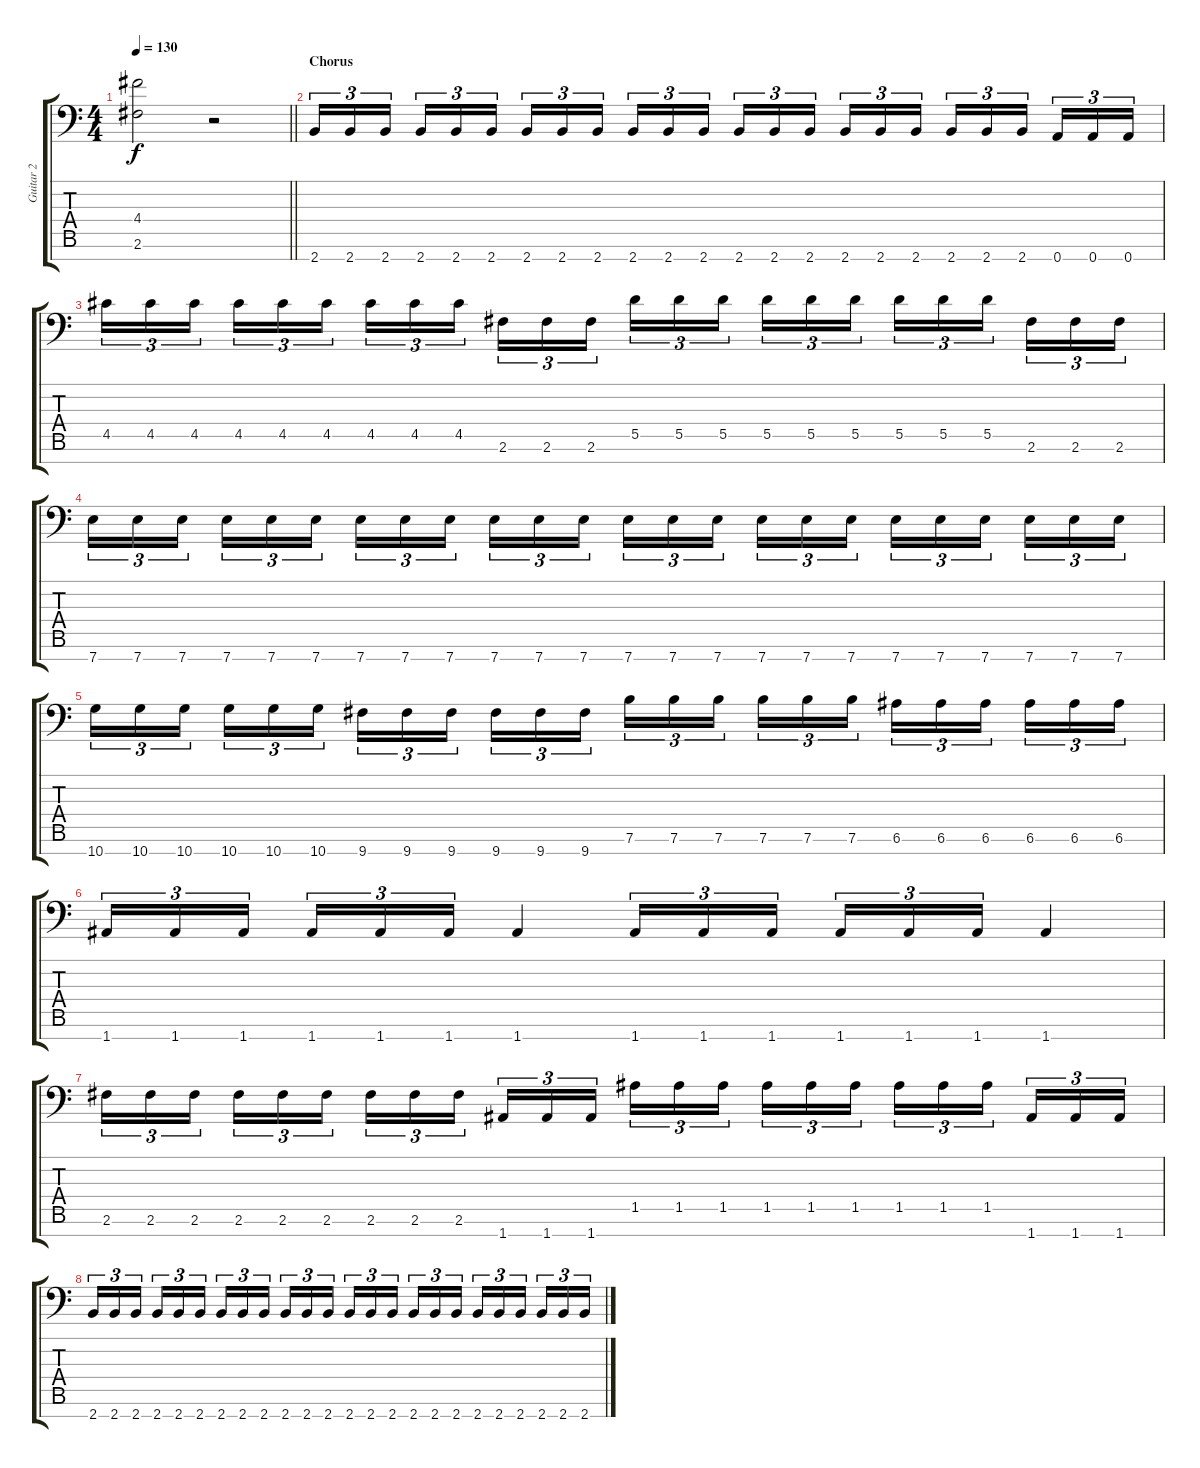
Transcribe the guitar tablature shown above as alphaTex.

\track ("Guitar 2" "Guitar 2") {instrument distortionguitar}
\staff {score tabs}
\tuning (E4 B3 G3 D3 A2 E2 A1) {hide}
\ts (4 4)
\tempo 130
\clef f4
\barLineRight lightlight
\ks c
(4.4{t} 2.6{t}).2{dy f} r.2 |
\section ("" "Chorus")
2.7.16{tu (3 2)} 2.7.16{tu (3 2)} 2.7.16{tu (3 2) beam splitsecondary} 2.7.16{tu (3 2)} 2.7.16{tu (3 2)} 2.7.16{tu (3 2)} 2.7.16{tu (3 2)} 2.7.16{tu (3 2)} 2.7.16{tu (3 2) beam splitsecondary} 2.7.16{tu (3 2)} 2.7.16{tu (3 2)} 2.7.16{tu (3 2)} 2.7.16{tu (3 2)} 2.7.16{tu (3 2)} 2.7.16{tu (3 2) beam splitsecondary} 2.7.16{tu (3 2)} 2.7.16{tu (3 2)} 2.7.16{tu (3 2)} 2.7.16{tu (3 2)} 2.7.16{tu (3 2)} 2.7.16{tu (3 2) beam splitsecondary} 0.7.16{tu (3 2)} 0.7.16{tu (3 2)} 0.7.16{tu (3 2)} |
4.5.16{tu (3 2)} 4.5.16{tu (3 2)} 4.5.16{tu (3 2) beam splitsecondary} 4.5.16{tu (3 2)} 4.5.16{tu (3 2)} 4.5.16{tu (3 2)} 4.5.16{tu (3 2)} 4.5.16{tu (3 2)} 4.5.16{tu (3 2) beam splitsecondary} 2.6.16{tu (3 2)} 2.6.16{tu (3 2)} 2.6.16{tu (3 2)} 5.5.16{tu (3 2)} 5.5.16{tu (3 2)} 5.5.16{tu (3 2) beam splitsecondary} 5.5.16{tu (3 2)} 5.5.16{tu (3 2)} 5.5.16{tu (3 2)} 5.5.16{tu (3 2)} 5.5.16{tu (3 2)} 5.5.16{tu (3 2) beam splitsecondary} 2.6.16{tu (3 2)} 2.6.16{tu (3 2)} 2.6.16{tu (3 2)} |
7.7.16{tu (3 2)} 7.7.16{tu (3 2)} 7.7.16{tu (3 2) beam splitsecondary} 7.7.16{tu (3 2)} 7.7.16{tu (3 2)} 7.7.16{tu (3 2)} 7.7.16{tu (3 2)} 7.7.16{tu (3 2)} 7.7.16{tu (3 2) beam splitsecondary} 7.7.16{tu (3 2)} 7.7.16{tu (3 2)} 7.7.16{tu (3 2)} 7.7.16{tu (3 2)} 7.7.16{tu (3 2)} 7.7.16{tu (3 2) beam splitsecondary} 7.7.16{tu (3 2)} 7.7.16{tu (3 2)} 7.7.16{tu (3 2)} 7.7.16{tu (3 2)} 7.7.16{tu (3 2)} 7.7.16{tu (3 2) beam splitsecondary} 7.7.16{tu (3 2)} 7.7.16{tu (3 2)} 7.7.16{tu (3 2)} |
10.7.16{tu (3 2)} 10.7.16{tu (3 2)} 10.7.16{tu (3 2) beam splitsecondary} 10.7.16{tu (3 2)} 10.7.16{tu (3 2)} 10.7.16{tu (3 2)} 9.7.16{tu (3 2)} 9.7.16{tu (3 2)} 9.7.16{tu (3 2) beam splitsecondary} 9.7.16{tu (3 2)} 9.7.16{tu (3 2)} 9.7.16{tu (3 2)} 7.6.16{tu (3 2)} 7.6.16{tu (3 2)} 7.6.16{tu (3 2) beam splitsecondary} 7.6.16{tu (3 2)} 7.6.16{tu (3 2)} 7.6.16{tu (3 2)} 6.6.16{tu (3 2)} 6.6.16{tu (3 2)} 6.6.16{tu (3 2) beam splitsecondary} 6.6.16{tu (3 2)} 6.6.16{tu (3 2)} 6.6.16{tu (3 2)} |
1.7.16{tu (3 2)} 1.7.16{tu (3 2)} 1.7.16{tu (3 2) beam splitsecondary} 1.7.16{tu (3 2)} 1.7.16{tu (3 2)} 1.7.16{tu (3 2)} 1.7.4 1.7.16{tu (3 2)} 1.7.16{tu (3 2)} 1.7.16{tu (3 2) beam splitsecondary} 1.7.16{tu (3 2)} 1.7.16{tu (3 2)} 1.7.16{tu (3 2)} 1.7.4 |
2.6.16{tu (3 2)} 2.6.16{tu (3 2)} 2.6.16{tu (3 2) beam splitsecondary} 2.6.16{tu (3 2)} 2.6.16{tu (3 2)} 2.6.16{tu (3 2)} 2.6.16{tu (3 2)} 2.6.16{tu (3 2)} 2.6.16{tu (3 2) beam splitsecondary} 1.7.16{tu (3 2)} 1.7.16{tu (3 2)} 1.7.16{tu (3 2)} 1.5.16{tu (3 2)} 1.5.16{tu (3 2)} 1.5.16{tu (3 2) beam splitsecondary} 1.5.16{tu (3 2)} 1.5.16{tu (3 2)} 1.5.16{tu (3 2)} 1.5.16{tu (3 2)} 1.5.16{tu (3 2)} 1.5.16{tu (3 2) beam splitsecondary} 1.7.16{tu (3 2)} 1.7.16{tu (3 2)} 1.7.16{tu (3 2)} |
2.7.16{tu (3 2)} 2.7.16{tu (3 2)} 2.7.16{tu (3 2) beam splitsecondary} 2.7.16{tu (3 2)} 2.7.16{tu (3 2)} 2.7.16{tu (3 2)} 2.7.16{tu (3 2)} 2.7.16{tu (3 2)} 2.7.16{tu (3 2) beam splitsecondary} 2.7.16{tu (3 2)} 2.7.16{tu (3 2)} 2.7.16{tu (3 2)} 2.7.16{tu (3 2)} 2.7.16{tu (3 2)} 2.7.16{tu (3 2) beam splitsecondary} 2.7.16{tu (3 2)} 2.7.16{tu (3 2)} 2.7.16{tu (3 2)} 2.7.16{tu (3 2)} 2.7.16{tu (3 2)} 2.7.16{tu (3 2) beam splitsecondary} 2.7.16{tu (3 2)} 2.7.16{tu (3 2)} 2.7.16{tu (3 2)}
